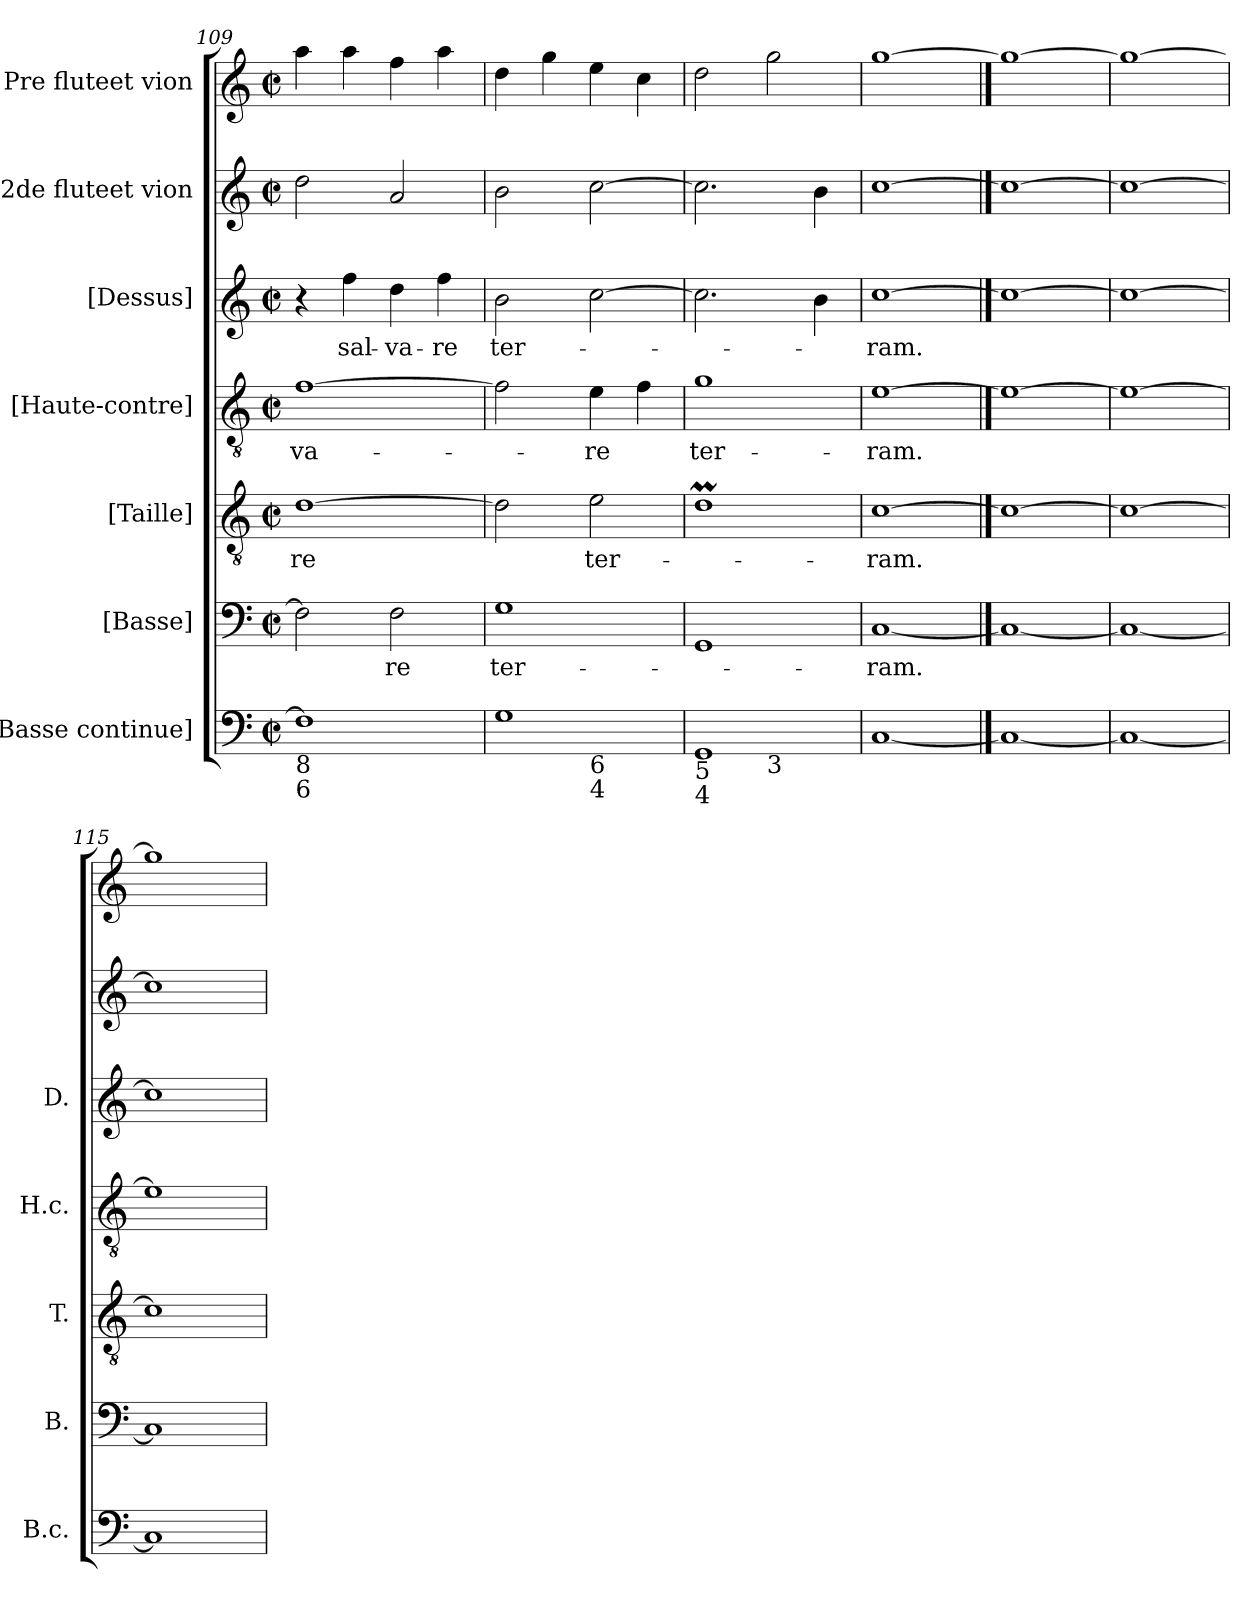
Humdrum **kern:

**kern	**kern	**text	**kern	**text	**kern	**text	**kern	**text	**kern	**kern
*part7	*part6	*part6	*part5	*part5	*part4	*part4	*part3	*part3	*part2	*part1
*staff7	*staff6	*staff6	*staff5	*staff5	*staff4	*staff4	*staff3	*staff3	*staff2	*staff1
*I"[Basse continue]	*I"[Basse]	*	*I"[Taille]	*	*I"[Haute-contre]	*	*I"[Dessus]	*	*I"2de fluteet vion	*I"Pre fluteet vion
*I'B.c.	*I'B.	*	*I'T.	*	*I'H.c.	*	*I'D.	*	*	*
*clefF4	*clefF4	*	*clefGv2	*	*clefGv2	*	*clefG2	*	*clefG2	*clefG2
*	*	*	*ITrd7c12	*	*ITrd7c12	*	*	*	*	*
*k[]	*k[]	*	*k[]	*	*k[]	*	*k[]	*	*k[]	*k[]
*C:	*C:	*	*C:	*	*C:	*	*C:	*	*C:	*C:
*M2/2	*M2/2	*	*M2/2	*	*M2/2	*	*M2/2	*	*M2/2	*M2/2
*met(c|)	*met(c|)	*	*met(c|)	*	*met(c|)	*	*met(c|)	*	*met(c|)	*met(c|)
=109	=109	=109	=109	=109	=109	=109	=109	=109	=109	=109
!LO:TX:b:t=8	!	!	!	!	!	!	!	!	!	!
!LO:TX:b:t=6	!	!	!	!	!	!	!	!	!	!
!	!	!	!	!LO:LY:b	!	!LO:LY:b	!	!	!	!
1F]	2F\]	.	[1D	-re	[1F	-va-	4r	.	2dd\	4aa\
!	!	!	!	!	!	!	!	!LO:LY:b	!	!
.	.	.	.	.	.	.	4ff\	sal-	.	4aa\
!	!	!LO:LY:b	!	!	!	!	!	!LO:LY:b	!	!
.	2F\	-re	.	.	.	.	4dd\	-va-	2a/	4ff\
!	!	!	!	!	!	!	!	!LO:LY:b	!	!
.	.	.	.	.	.	.	4ff\	-re	.	4aa\
=110	=110	=110	=110	=110	=110	=110	=110	=110	=110	=110
!LO:TX:b:t=7	!	!	!	!	!	!	!	!	!	!
!LO:TX:b:t=3	!	!	!	!	!	!	!	!	!	!
!	!	!LO:LY:b	!	!	!	!	!	!LO:LY:b	!	!
*^	*	*	*	*	*	*	*	*	*	*
1G	2ryy	1G	ter-	2D\]	.	2F\]	.	2b\	ter-	2b\	4dd\
.	.	.	.	.	.	.	.	.	.	.	4gg\
!	!LO:TX:b:t=6	!	!	!	!	!	!	!	!	!	!
!	!LO:TX:b:t=4	!	!	!	!	!	!	!	!	!	!
!	!	!	!	!	!LO:LY:b	!	!LO:LY:b	!	!	!	!
.	2ryy	.	.	2E\	ter-	4E\	-re	[2cc\	.	[2cc\	4ee\
.	.	.	.	.	.	4F\	.	.	.	.	4cc\
=111	=111	=111	=111	=111	=111	=111	=111	=111	=111	=111	=111
!LO:TX:b:t=5	!	!	!	!	!	!	!	!	!	!	!
!LO:TX:b:t=4	!	!	!	!	!	!	!	!	!	!	!
!	!	!	!	!	!	!	!LO:LY:b	!	!	!	!
1GG	2ryy	1GG	.	1DM	.	1G	ter-	2.cc\]	.	2.cc\]	2dd\
!	!LO:TX:b:t=3	!	!	!	!	!	!	!	!	!	!
.	2ryy	.	.	.	.	.	.	.	.	.	2gg\
.	.	.	.	.	.	.	.	4b\	.	4b\	.
=112	=112	=112	=112	=112	=112	=112	=112	=112	=112	=112	=112
!	!	!	!LO:LY:b	!	!LO:LY:b	!	!LO:LY:b	!	!LO:LY:b	!	!
*v	*v	*	*	*	*	*	*	*	*	*	*
[1C	[1C	-ram.	[1C	-ram.	[1E	-ram.	[1cc	-ram.	[1cc	[1gg
==113	==113	==113	==113	==113	==113	==113	==113	==113	==113	==113
1C_	1C_	.	1C_	.	1E_	.	1cc_	.	1cc_	1gg_
=114	=114	=114	=114	=114	=114	=114	=114	=114	=114	=114
1C_	1C_	.	1C_	.	1E_	.	1cc_	.	1cc_	1gg_
=115	=115	=115	=115	=115	=115	=115	=115	=115	=115	=115
1C]	1C]	.	1C]	.	1E]	.	1cc]	.	1cc]	1gg]
=	=	=	=	=	=	=	=	=	=	=
*-	*-	*-	*-	*-	*-	*-	*-	*-	*-	*-
